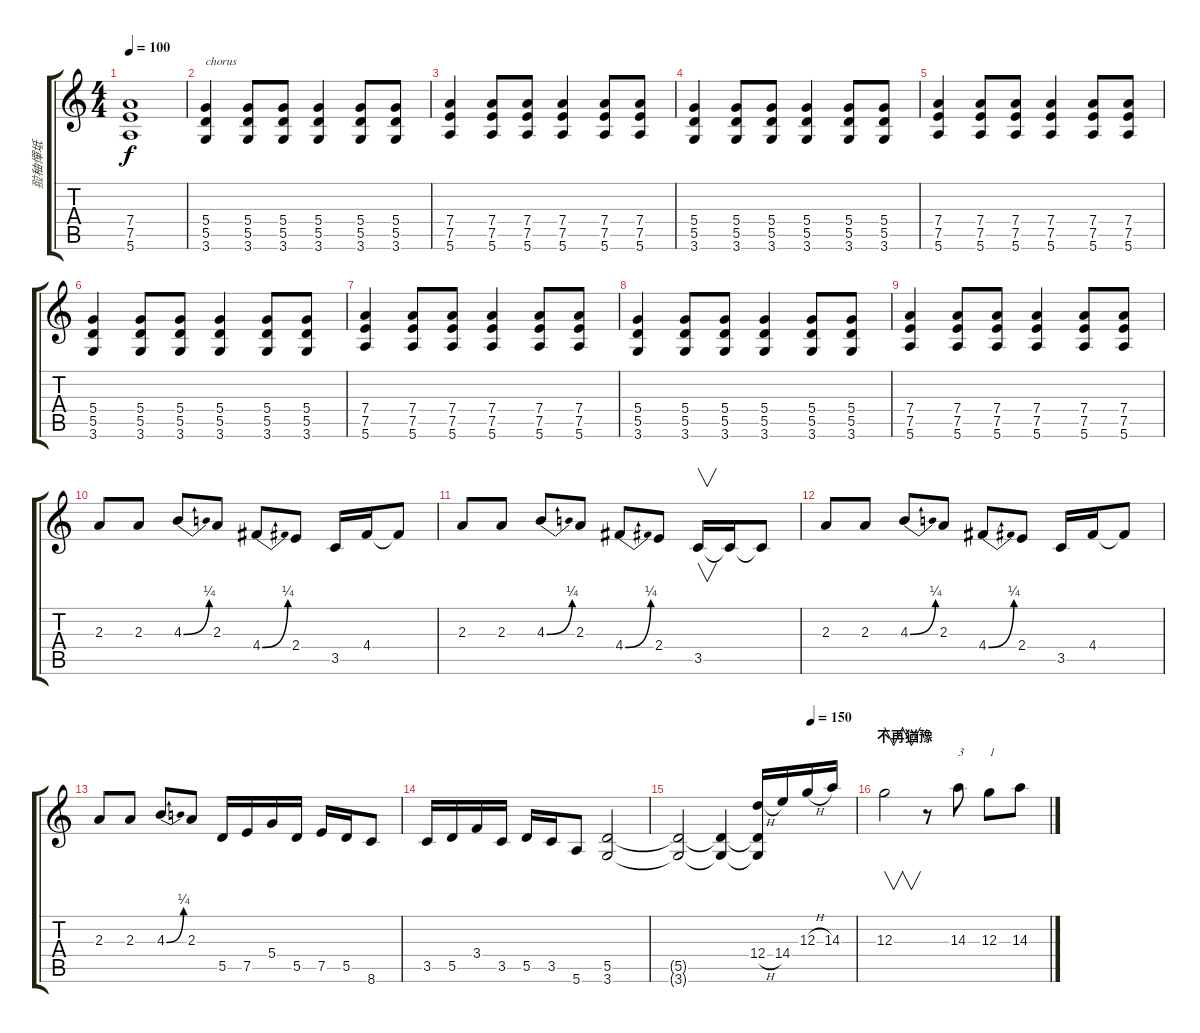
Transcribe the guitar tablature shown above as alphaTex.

\track ("翋秞憚坻" "翋秞憚坻") {instrument overdrivenguitar}
\staff {score tabs}
\tuning (E4 B3 G3 D3 A2 E2) {hide}
\ts (4 4)
\tempo 100
\clef g2
\ks c
(7.4 7.5 5.6).1{dy f} |
(5.4 5.5 3.6).4{txt "chorus"} (5.4 5.5 3.6).8 (5.4 5.5 3.6).8 (5.4 5.5 3.6).4 (5.4 5.5 3.6).8 (5.4 5.5 3.6).8 |
(7.4 7.5 5.6).4 (7.4 7.5 5.6).8 (7.4 7.5 5.6).8 (7.4 7.5 5.6).4 (7.4 7.5 5.6).8 (7.4 7.5 5.6).8 |
(5.4 5.5 3.6).4 (5.4 5.5 3.6).8 (5.4 5.5 3.6).8 (5.4 5.5 3.6).4 (5.4 5.5 3.6).8 (5.4 5.5 3.6).8 |
(7.4 7.5 5.6).4 (7.4 7.5 5.6).8 (7.4 7.5 5.6).8 (7.4 7.5 5.6).4 (7.4 7.5 5.6).8 (7.4 7.5 5.6).8 |
(5.4 5.5 3.6).4 (5.4 5.5 3.6).8 (5.4 5.5 3.6).8 (5.4 5.5 3.6).4 (5.4 5.5 3.6).8 (5.4 5.5 3.6).8 |
(7.4 7.5 5.6).4 (7.4 7.5 5.6).8 (7.4 7.5 5.6).8 (7.4 7.5 5.6).4 (7.4 7.5 5.6).8 (7.4 7.5 5.6).8 |
(5.4 5.5 3.6).4 (5.4 5.5 3.6).8 (5.4 5.5 3.6).8 (5.4 5.5 3.6).4 (5.4 5.5 3.6).8 (5.4 5.5 3.6).8 |
(7.4 7.5 5.6).4 (7.4 7.5 5.6).8 (7.4 7.5 5.6).8 (7.4 7.5 5.6).4 (7.4 7.5 5.6).8 (7.4 7.5 5.6).8 |
2.3.8 2.3.8 4.3{be (bend 0 0 60 1)}.8 2.3.8 4.4{be (bend 0 0 60 1)}.8 2.4.8 3.5.16 4.4.16 4.4{t}.8 |
2.3.8 2.3.8 4.3{be (bend 0 0 60 1)}.8 2.3.8 4.4{be (bend 0 0 60 1)}.8 2.4.8 3.5.16{v} 3.5{t}.16 3.5{t}.8 |
2.3.8 2.3.8 4.3{be (bend 0 0 60 1)}.8 2.3.8 4.4{be (bend 0 0 60 1)}.8 2.4.8 3.5.16 4.4.16 4.4{t}.8 |
2.3.8 2.3.8 4.3{be (bend 0 0 60 1)}.8 2.3.8 5.5.16 7.5.16 5.4.16 5.5.16 7.5.16 5.5.16 8.6.8 |
3.5.16 5.5.16 3.4.16 3.5.16 5.5.16 3.5.16 5.6.8 (5.5 3.6).2 |
\tempo (150 0.75)
(5.5{t} 3.6{t}).2 (5.5{t} 3.6{t}).4 (12.4{h} 5.5{t} 3.6{t}).16{volume 16} 14.4.16 12.3{h}.16 14.3.16 |
\section ("" "不再猶豫")
12.3.2{v} r.8 14.3.8{txt "3"} 12.3.8{txt "1"} 14.3.8
